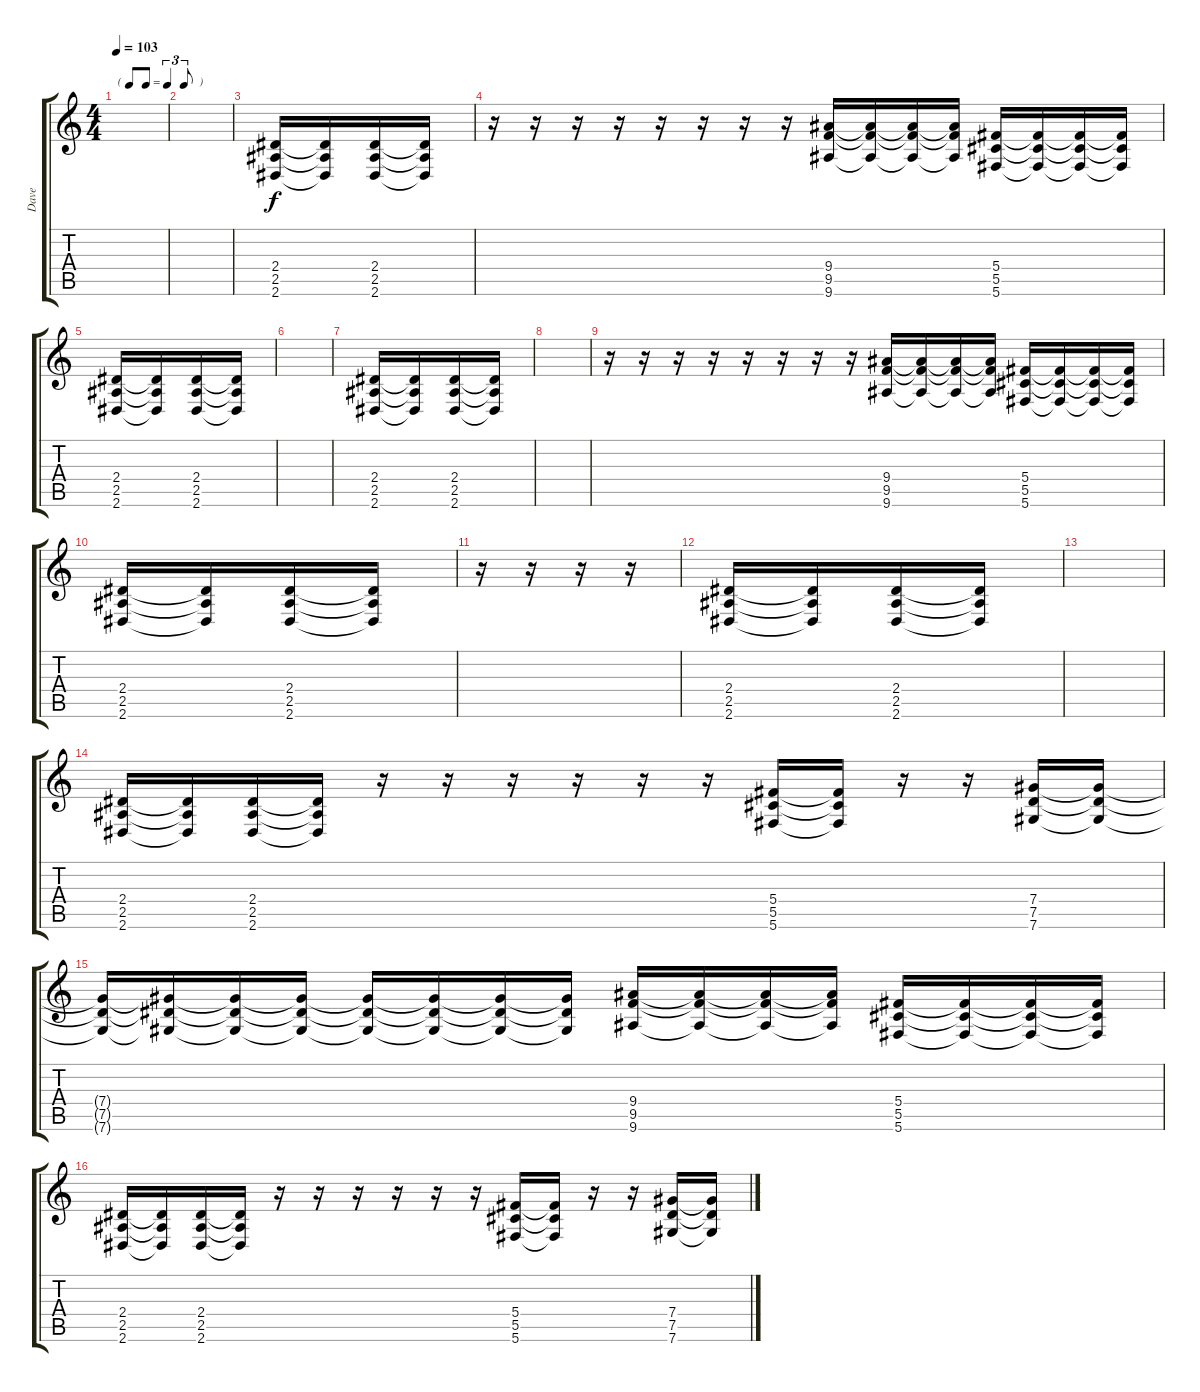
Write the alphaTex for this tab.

\track ("Dave" "Dave") {instrument distortionguitar}
\staff {score tabs}
\tuning (Eb4 Bb3 Gb3 Db3 Ab2 Db2) {hide}
\ts (4 4)
\tf triplet8th
\tempo 103
\clef g2
\ks c
|
|
(2.4 2.5 2.6).16 (2.4{t} 2.5{t} 2.6{t}).16 (2.4 2.5 2.6).16 (2.4{t} 2.5{t} 2.6{t}).16 |
r.16 r.16 r.16 r.16 r.16 r.16 r.16 r.16 (9.4 9.5 9.6).16 (9.4{t} 9.5{t} 9.6{t}).16 (9.4{t} 9.5{t} 9.6{t}).16 (9.4{t} 9.5{t} 9.6{t}).16 (5.4 5.5 5.6).16 (5.4{t} 5.5{t} 5.6{t}).16 (5.4{t} 5.5{t} 5.6{t}).16 (5.4{t} 5.5{t} 5.6{t}).16 |
(2.4 2.5 2.6).16 (2.4{t} 2.5{t} 2.6{t}).16 (2.4 2.5 2.6).16 (2.4{t} 2.5{t} 2.6{t}).16 |
|
(2.4 2.5 2.6).16 (2.4{t} 2.5{t} 2.6{t}).16 (2.4 2.5 2.6).16 (2.4{t} 2.5{t} 2.6{t}).16 |
|
r.16 r.16 r.16 r.16 r.16 r.16 r.16 r.16 (9.4 9.5 9.6).16 (9.4{t} 9.5{t} 9.6{t}).16 (9.4{t} 9.5{t} 9.6{t}).16 (9.4{t} 9.5{t} 9.6{t}).16 (5.4 5.5 5.6).16 (5.4{t} 5.5{t} 5.6{t}).16 (5.4{t} 5.5{t} 5.6{t}).16 (5.4{t} 5.5{t} 5.6{t}).16 |
(2.4 2.5 2.6).16 (2.4{t} 2.5{t} 2.6{t}).16 (2.4 2.5 2.6).16 (2.4{t} 2.5{t} 2.6{t}).16 |
r.16 r.16 r.16 r.16 |
(2.4 2.5 2.6).16 (2.4{t} 2.5{t} 2.6{t}).16 (2.4 2.5 2.6).16 (2.4{t} 2.5{t} 2.6{t}).16 |
|
(2.4 2.5 2.6).16 (2.4{t} 2.5{t} 2.6{t}).16 (2.4 2.5 2.6).16 (2.4{t} 2.5{t} 2.6{t}).16 r.16 r.16 r.16 r.16 r.16 r.16 (5.4 5.5 5.6).16 (5.4{t} 5.5{t} 5.6{t}).16 r.16 r.16 (7.4 7.5 7.6).16 (7.4{t} 7.5{t} 7.6{t}).16 |
(7.4{t} 7.5{t} 7.6{t}).16 (7.4{t} 7.5{t} 7.6{t}).16 (7.4{t} 7.5{t} 7.6{t}).16 (7.4{t} 7.5{t} 7.6{t}).16 (7.4{t} 7.5{t} 7.6{t}).16 (7.4{t} 7.5{t} 7.6{t}).16 (7.4{t} 7.5{t} 7.6{t}).16 (7.4{t} 7.5{t} 7.6{t}).16 (9.4 9.5 9.6).16 (9.4{t} 9.5{t} 9.6{t}).16 (9.4{t} 9.5{t} 9.6{t}).16 (9.4{t} 9.5{t} 9.6{t}).16 (5.4 5.5 5.6).16 (5.4{t} 5.5{t} 5.6{t}).16 (5.4{t} 5.5{t} 5.6{t}).16 (5.4{t} 5.5{t} 5.6{t}).16 |
(2.4 2.5 2.6).16 (2.4{t} 2.5{t} 2.6{t}).16 (2.4 2.5 2.6).16 (2.4{t} 2.5{t} 2.6{t}).16 r.16 r.16 r.16 r.16 r.16 r.16 (5.4 5.5 5.6).16 (5.4{t} 5.5{t} 5.6{t}).16 r.16 r.16 (7.4 7.5 7.6).16 (7.4{t} 7.5{t} 7.6{t}).16
